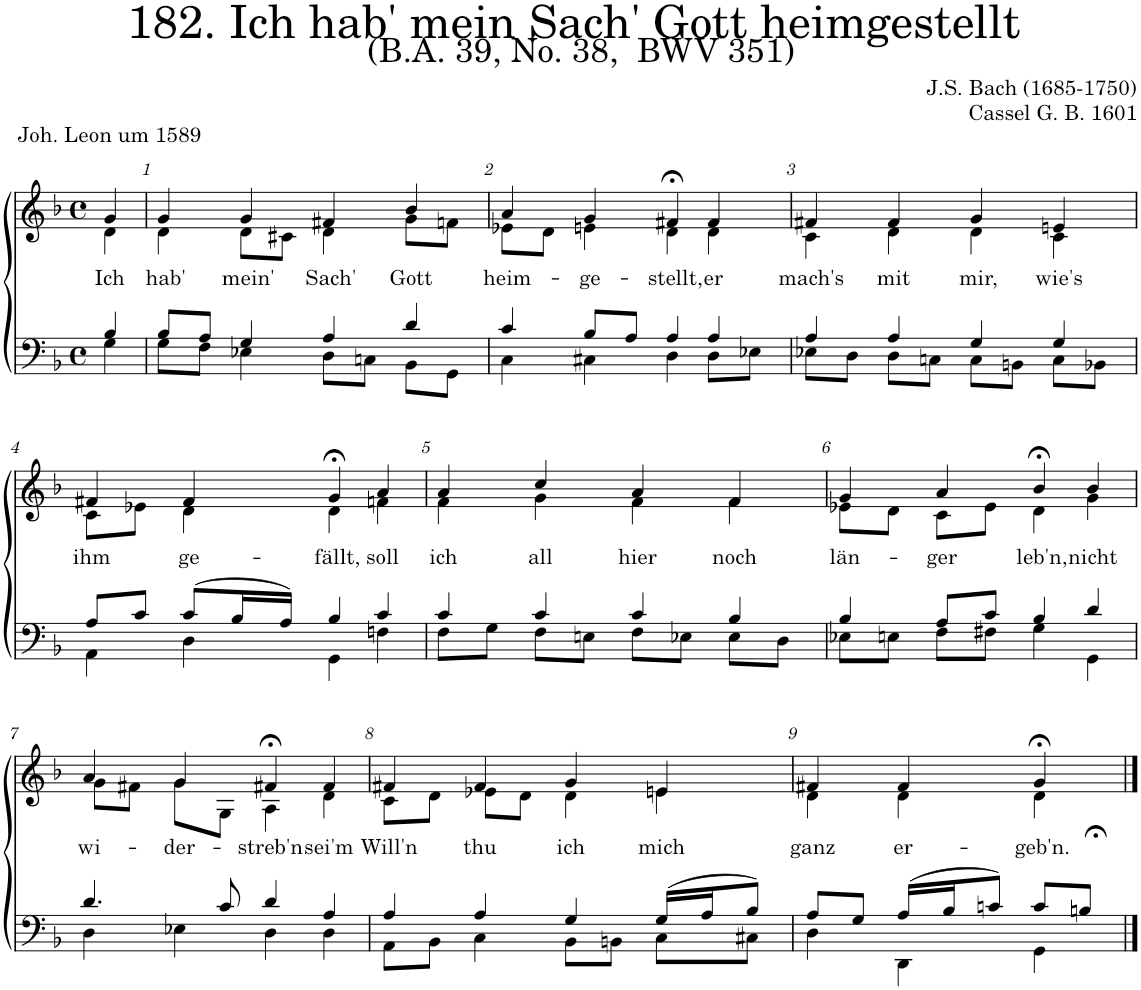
**kern	**kern	**text
*part2	*part1	*part1
*staff2	*staff1	*staff1
*I"Tenor/Bass	*I"Soprano/Alto	*
*clefF4	*clefG2	*
*k[b-]	*k[b-]	*
*M4/4	*M4/4	*
*met(c)	*met(c)	*
=	=	=
*^	*	*
!	!	!	!LO:LY:b
*	*	*^	*
4B-/	4G\	4g/	4d\	Ich
=1	=1	=1	=1	=1
!	!	!	!	!LO:LY:b
8B-/L	8G\L	4g/	4d\	hab'
8A/J	8F\J	.	.	.
!	!	!	!	!LO:LY:b
4G/	4E-X\	4g/	8d\L	mein'
.	.	.	8c#X\J	.
!	!	!	!	!LO:LY:b
4A/	8D\L	4f#X/	4d\	Sach'
.	8Cn\J	.	.	.
!	!	!	!	!LO:LY:b
4d/	8BB-\L	4b-/	8g\L	Gott
.	8GG\J	.	8fn\J	.
=2	=2	=2	=2	=2
!	!	!	!	!LO:LY:b
4c/	4C\	4a/	8e-X\L	heim-
.	.	.	8d\J	.
!	!	!	!	!LO:LY:b
8B-/L	4C#X\	4g/	4en\	-ge-
8A/J	.	.	.	.
!	!	!	!	!LO:LY:b
4A/	4D\	4f#X;<,/	4d\	-stellt,
!	!	!	!	!LO:LY:b
4A/	8D\L	4f#/	4d\	er
.	8E-X\J	.	.	.
=3	=3	=3	=3	=3
!	!	!	!	!LO:LY:b
4A/	8E-X\L	4f#X/	4c\	mach's
.	8D\J	.	.	.
!	!	!	!	!LO:LY:b
4A/	8D\L	4f#/	4d\	mit
.	8Cn\J	.	.	.
!	!	!	!	!LO:LY:b
4G/	8C\L	4g/	4d\	mir,
.	8BBn\J	.	.	.
!	!	!	!	!LO:LY:b
4G/	8C\L	4en/	4c\	wie's
.	8BB-X\J	.	.	.
!!LO:LB:g=z	!!
=4	=4	=4	=4	=4
!	!	!	!	!LO:LY:b
8A/L	4AA\	4f#X/	8c\L	ihm
8c/J	.	.	8e-X\J	.
!	!	!	!	!LO:LY:b
(8c/L	4D\	4f#/	4d\	ge-
16B-/L	.	.	.	.
16A/JJ)	.	.	.	.
!	!	!	!	!LO:LY:b
4B-/	4GG\	4g;<,/	4d\	-fällt,
!	!	!	!	!LO:LY:b
4c/	4Fn\	4a/	4fn\	soll
=5	=5	=5	=5	=5
!	!	!	!	!LO:LY:b
4c/	8F\L	4a/	4f\	ich
.	8G\J	.	.	.
!	!	!	!	!LO:LY:b
4c/	8F\L	4cc/	4g\	all
.	8En\J	.	.	.
!	!	!	!	!LO:LY:b
4c/	8F\L	4a/	4f\	hier
.	8E-X\J	.	.	.
!	!	!	!	!LO:LY:b
4B-/	8E-\L	4f/	4f\	noch
.	8D\J	.	.	.
=6	=6	=6	=6	=6
!	!	!	!	!LO:LY:b
4B-/	8E-X\L	4g/	8e-X\L	län-
.	8En\J	.	8d\J	.
!	!	!	!	!LO:LY:b
8A/L	8F\L	4a/	8c\L	-ger
8c/J	8F#X\J	.	8e-\J	.
!	!	!	!	!LO:LY:b
4B-/	4G\	4b-;<,/	4d\	leb'n,
!	!	!	!	!LO:LY:b
4d/	4GG\	4b-/	4g\	nicht
!!LO:LB:g=z	!!
=7	=7	=7	=7	=7
!	!	!	!	!LO:LY:b
4.d/	4D\	4a/	8g\L	wi-
.	.	.	8f#X\J	.
!	!	!	!	!LO:LY:b
.	4E-X\	4g/	8g\L	-der-
8c/	.	.	8G\J	.
!	!	!	!	!LO:LY:b
4d/	4D\	4f#X;<,/	4A\	-streb'n
!	!	!	!	!LO:LY:b
4A/	4D\	4f#/	4d\	sei'm
=8	=8	=8	=8	=8
!	!	!	!	!LO:LY:b
4A/	8AA\L	4f#X/	8c\L	Will'n
.	8BB-\J	.	8d\J	.
!	!	!	!	!LO:LY:b
4A/	4C\	4f#/	8e-X\L	thu
.	.	.	8d\J	.
!	!	!	!	!LO:LY:b
4G/	8BB-\L	4g/	4d\	ich
.	8BBn\J	.	.	.
!	!	!	!	!LO:LY:b
(16G/LL	8C\L	4en/	4e\	mich
16A/J	.	.	.	.
8B-/J)	8C#X\J	.	.	.
=9	=9	=9	=9	=9
!	!	!	!	!LO:LY:b
8A/L	4D\	4f#X/	4d\	ganz
8G/J	.	.	.	.
!	!	!	!	!LO:LY:b
(16A/LL	4DD\	4f#/	4d\	er-
16B-/J	.	.	.	.
8cn/J)	.	.	.	.
!	!	!	!	!LO:LY:b
8c/L	4GG\	4g;</	4d\	-geb'n.
8Bn;</J	.	.	.	.
*v	*v	*	*	*
*	*v	*v	*
==	==	==
*-	*-	*-
